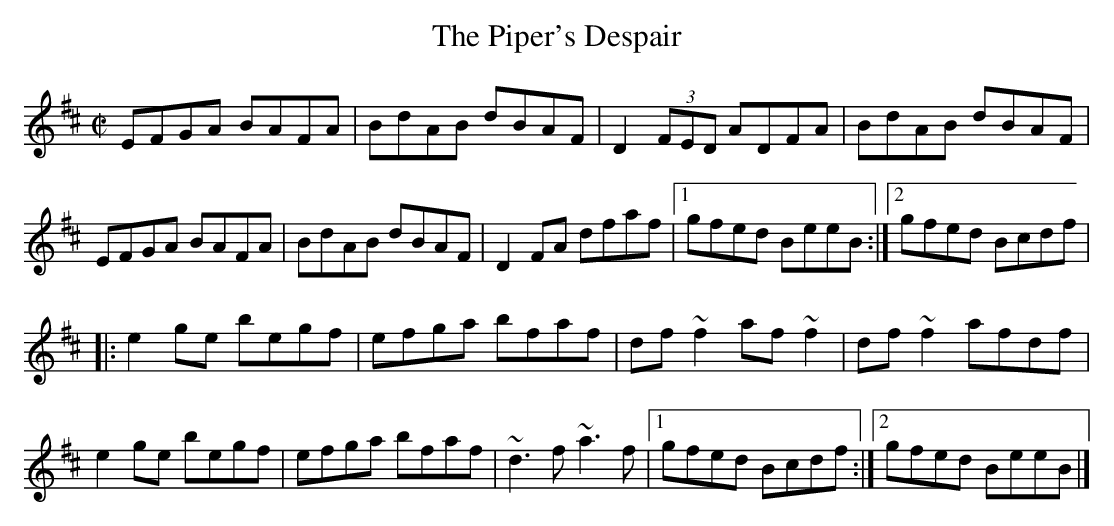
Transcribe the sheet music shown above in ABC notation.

X:1
T:Piper's Despair, The
M:C|
L:1/8
K:EDor
EFGA BAFA|BdAB dBAF|D2 (3FED ADFA|BdAB dBAF|!
EFGA BAFA|BdAB dBAF|D2FA dfaf|1gfed BeeB:|2gfed Bcdf|!
|:e2ge begf|efga bfaf|df~f2 af~f2|df~f2 afdf|!
e2ge begf|efga bfaf|~d3f ~a3f|1gfed Bcdf:|2gfed BeeB|]!
